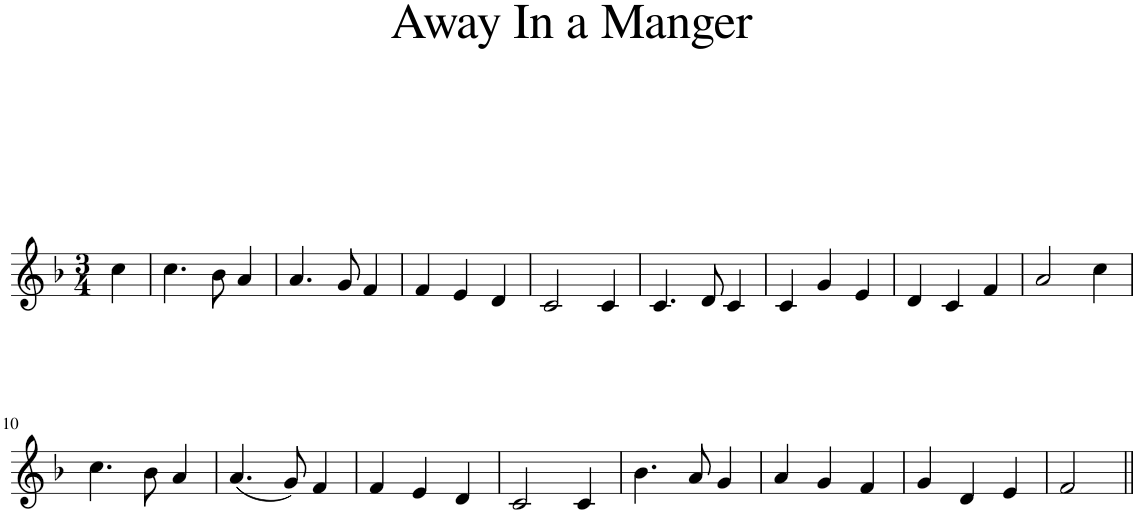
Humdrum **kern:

**kern
*part1
*staff1
*I"Piano
*I'Pno
*clefG2
*k[b-]
*F:
*M3/4
=1
4cc\
=2
4.cc\
8b-\
4a/
=3
4.a/
8g/
4f/
=4
4f/
4e/
4d/
=5
2c/
4c/
=6
4.c/
8d/
4c/
=7
4c/
4g/
4e/
=8
4d/
4c/
4f/
=9
2a/
4cc\
!!LO:LB:g=z
=10
4.cc\
8b-\
4a/
=11
(4.a/
8g/)
4f/
=12
4f/
4e/
4d/
=13
2c/
4c/
=14
4.b-\
8a/
4g/
=15
4a/
4g/
4f/
=16
4g/
4d/
4e/
=17
2f/
=||
*-
